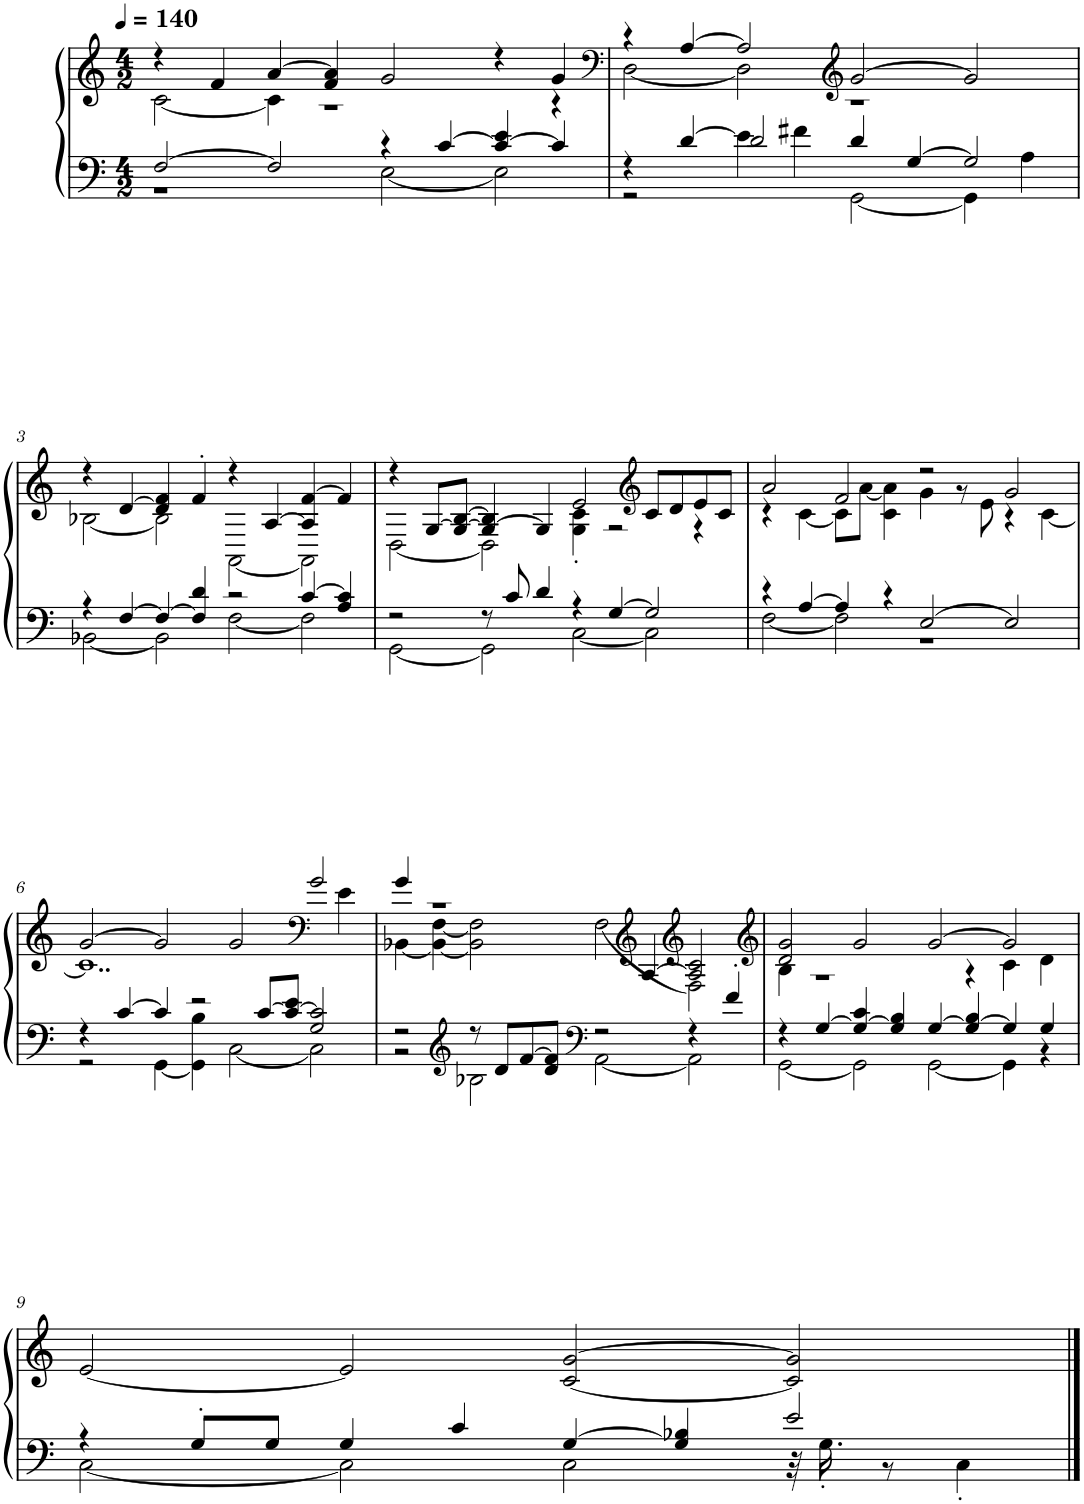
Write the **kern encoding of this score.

**kern	**kern
*part1	*part1
*staff2	*staff1
*I"Piano, Grand Piano	*
*clefF4	*clefG2
*k[]	*k[]
*M4/2	*M4/2
*MM140	*MM140
=1	=1
*^	*^
[2F/	1r	4r	[2c\
.	.	4f/	.
2F/]	.	[4a/	4c\]
.	.	4f/ 4a/]	1r
4r	[2E\	2g/	.
[4c/	.	.	.
4c/_ 4e/	2E\]	4r	.
4c/]	.	4g/	4r
=2	=2	=2	=2
*	*	*clefF4	*
4r	2r	4r	[2D\
[4d/	.	[4A/	.
2d/]	4e\	2A/]	2D\]
.	4f#X\	.	.
*	*	*clefG2	*
4d/	[2GG\	[2g/	1r
[4G/	.	.	.
2G/]	4GG\]	2g/]	.
.	4A\	.	.
!!LO:LB:g=z	!!
=3	=3	=3	=3
4r	[2BB-X\	4r	[2B-X\
[4F/	.	[4d/	.
4F/_	2BB-\]	4d/] 4f/	2B-\]
4F/] 4d/	.	4f'/	.
2r	[2F\	4r	[2AA\
.	.	[4A/	.
[4c/	2F\]	4A/] [4f/	2AA\]
4A/ 4c/]	.	4f/]	.
=4	=4	=4	=4
2r	[2GG\	4r	[2D\
.	.	[8G/L	.
.	.	8G/_ [8B/J	.
8r	2GG\]	4G/_ 4B/]	2D\]
8c/	.	.	.
4d/	.	4G/]	.
4r	[2C\	2e/	4G\' 4c\'
[4G/	.	.	2r
*	*	*clefG2	*
2G/]	2C\]	8c/L	.
.	.	8d/	.
.	.	8e/	4r
.	.	8c/J	.
=5	=5	=5	=5
4r	[2F\	2a/	4r
[4A/	.	.	[4c\
4A/]	2F\]	2f/	8c\L]
.	.	.	[8a\J
4r	.	.	4c\ 4a\]
[2E/	1r	2r	4g\
.	.	.	8r
.	.	.	8e\
2E/]	.	2g/	4r
.	.	.	[4c\
!!LO:LB:g=z	!!
=6	=6	=6	=6
4r	2r	[2g/	1..c]
[4c/	.	.	.
4c/]	[4GG\	2g/]	.
2r	4GG\] 4B\	.	.
.	[2C\	2g/	.
[8c/L	.	.	.
8c/_ 8e/J	.	.	.
*	*	*clefF4	*
2G/ 2c/]	2C\]	2g/	.
.	.	.	4e\
=7	=7	=7	=7
2r	2r	4g/	[4BB-X\
.	.	1r	4BB-\_ [4F\
*clefG2	*	*	*
8r	2B-X\	.	2BB-\] 2F\]
8d/L	.	.	.
[8f/	.	.	.
8d/ 8f/]J	.	.	.
*clefF4	*	*	*
2r	[2AA\	.	[2F\
*	*	*clefG2	*
.	.	[4A/	.
*	*	*clefG2	*
4r	2AA\]	2A/] 2c/	2F\]
4f'/	.	.	.
=8	=8	=8	=8
*	*	*clefG2	*
4r	[2GG\	2d/ 2g/	4B\
[4G/	.	.	1r
4G/_ 4c/	2GG\]	2g/	.
4G/] 4B/	.	.	.
[4G/	[2GG\	[2g/	.
4G/_ 4B/	.	.	4r
4G/]	4GG\]	2g/]	4c\
4G/	4r	.	4d\
*	*	*v	*v
!!LO:LB:g=z
=9	=9	=9
4r	[2C\	[2e/
8G'/L	.	.
8G/J	.	.
4G/	2C\]	2e/]
4c/	.	.
[4G/	2C\	[2c/ [2g/
4G/] 4B-X/	.	.
2e/	32r	2c/] 2g/]
.	16.G'\	.
.	8r	.
.	4C'\	.
*v	*v	*
==	==
*-	*-
